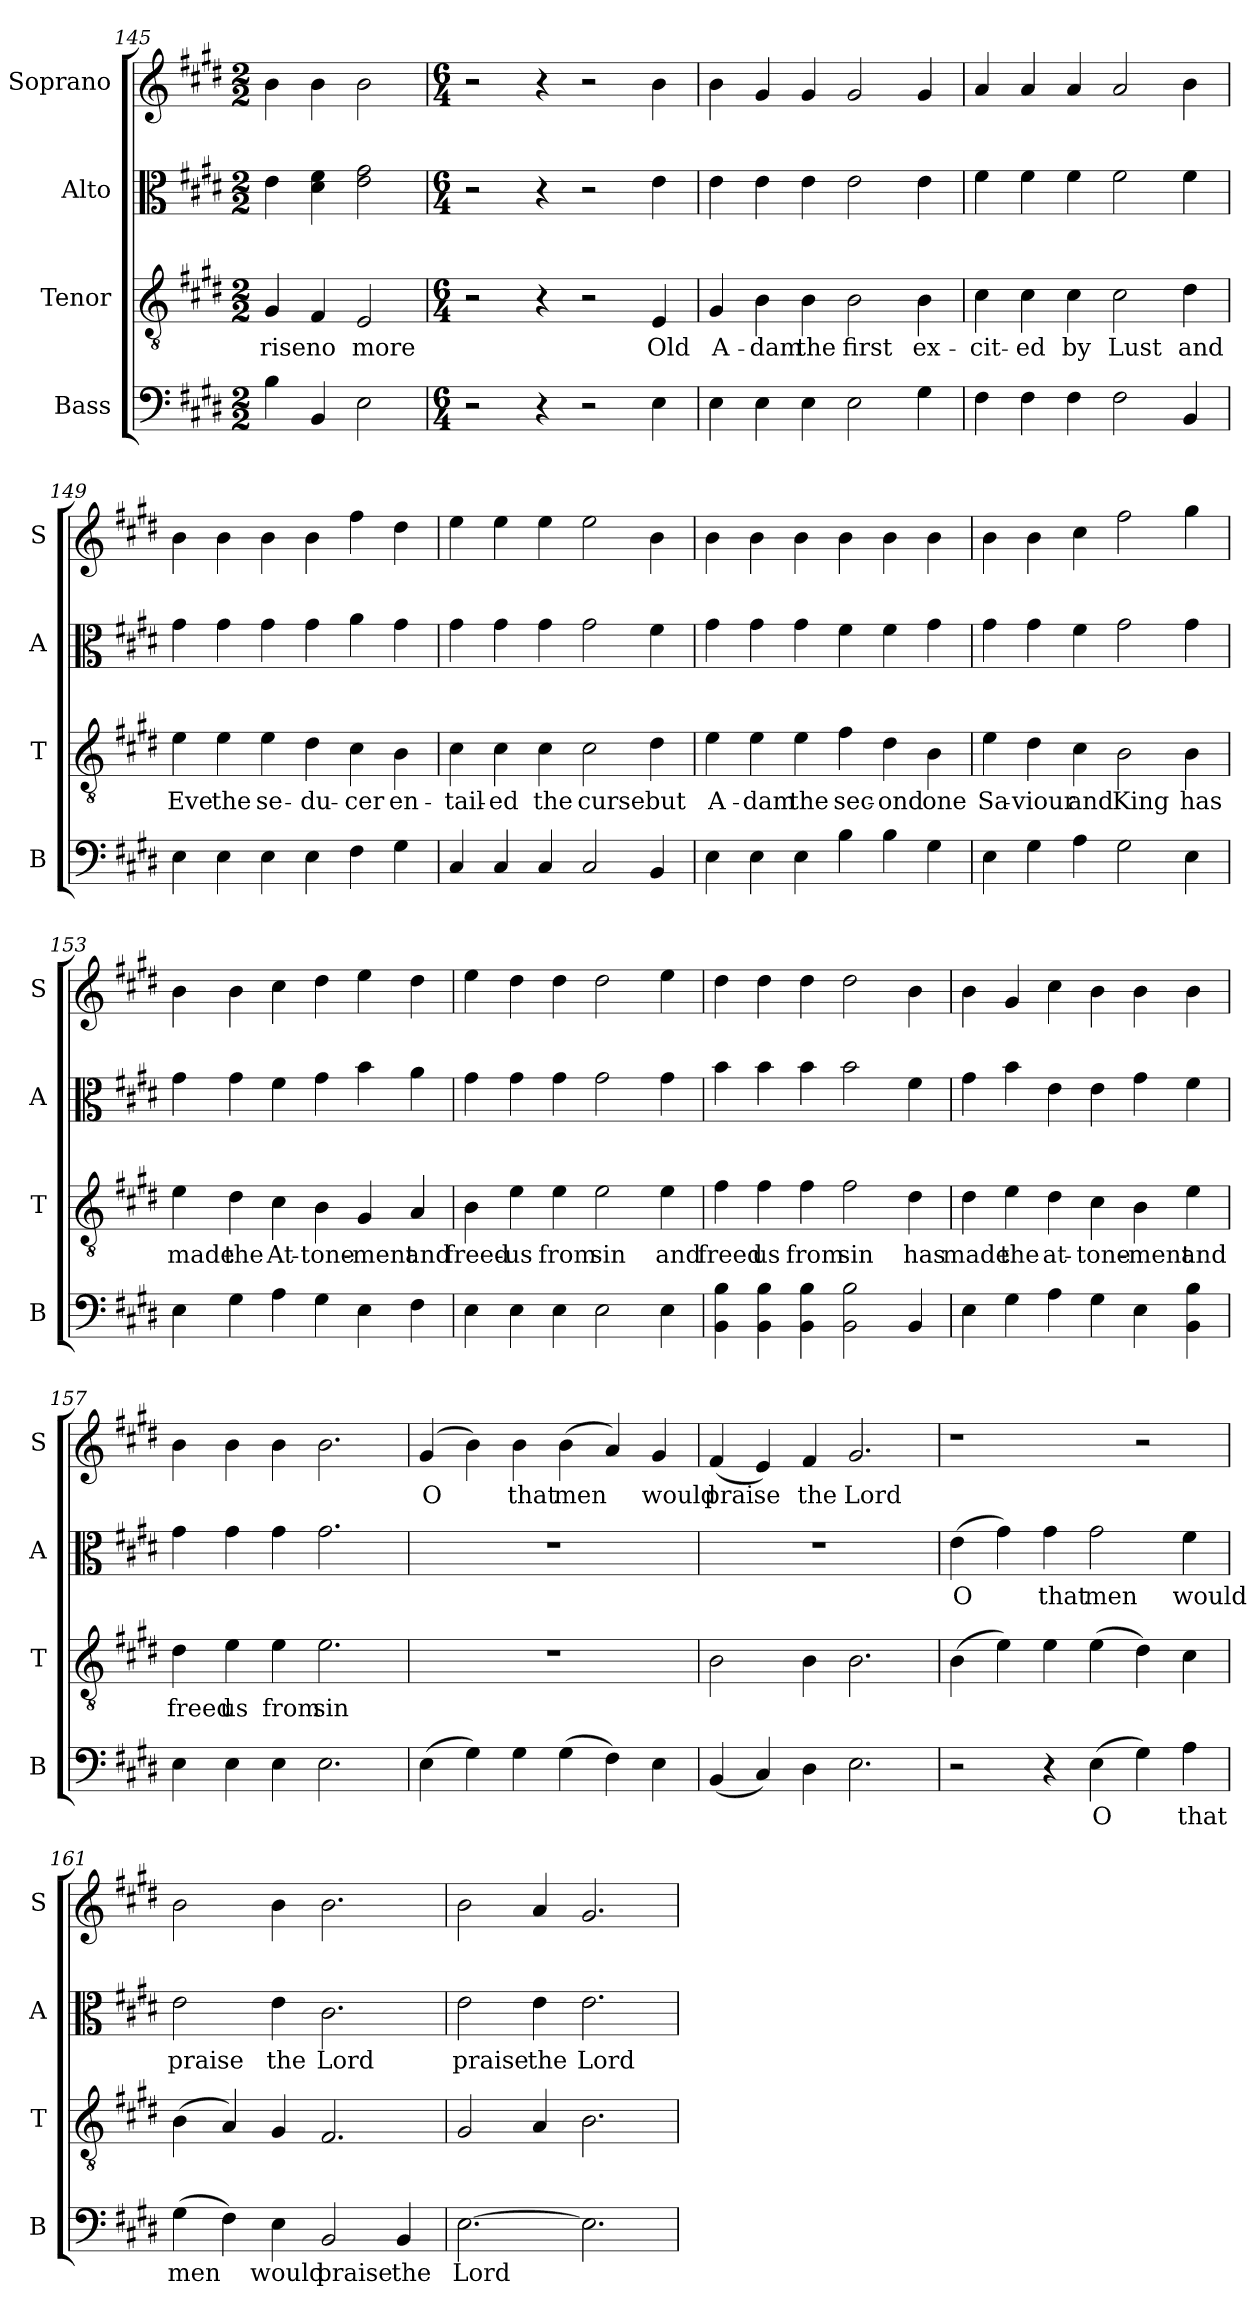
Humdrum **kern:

**kern	**text	**kern	**text	**kern	**text	**kern	**text
*part4	*part4	*part3	*part3	*part2	*part2	*part1	*part1
*staff4	*staff4	*staff3	*staff3	*staff2	*staff2	*staff1	*staff1
*I"Bass	*	*I"Tenor	*	*I"Alto	*	*I"Soprano	*
*I'B	*	*I'T	*	*I'A	*	*I'S	*
!!LO:PB:g=z
*clefF4	*	*clefGv2	*	*clefC3	*	*clefG2	*
*k[f#c#g#d#]	*	*k[f#c#g#d#]	*	*k[f#c#g#d#]	*	*k[f#c#g#d#]	*
*E:	*	*E:	*	*E:	*	*E:	*
*M2/2	*	*M2/2	*	*M2/2	*	*M2/2	*
=145	=145	=145	=145	=145	=145	=145	=145
4B\	.	4G#/	rise	4e\	.	4b\	.
4BB/	.	4F#/	no	4d#\ 4f#\	.	4b\	.
2E\	.	2E/	more	2e\ 2g#\	.	2b\	.
=146	=146	=146	=146	=146	=146	=146	=146
*M6/4	*	*M6/4	*	*M6/4	*	*M6/4	*
2r	.	2r	.	2r	.	2r	.
4r	.	4r	.	4r	.	4r	.
2r	.	2r	.	2r	.	2r	.
4E\	.	4E/	Old	4e\	.	4b\	.
=147	=147	=147	=147	=147	=147	=147	=147
4E\	.	4G#/	A-	4e\	.	4b\	.
4E\	.	4B\	-dam	4e\	.	4g#/	.
4E\	.	4B\	the	4e\	.	4g#/	.
2E\	.	2B\	first	2e\	.	2g#/	.
4G#\	.	4B\	ex-	4e\	.	4g#/	.
=148	=148	=148	=148	=148	=148	=148	=148
4F#\	.	4c#\	-cit-	4f#\	.	4a/	.
4F#\	.	4c#\	-ed	4f#\	.	4a/	.
4F#\	.	4c#\	by	4f#\	.	4a/	.
2F#\	.	2c#\	Lust	2f#\	.	2a/	.
4BB/	.	4d#\	and	4f#\	.	4b\	.
!!LO:PB:g=z
=149	=149	=149	=149	=149	=149	=149	=149
4E\	.	4e\	Eve	4g#\	.	4b\	.
4E\	.	4e\	the	4g#\	.	4b\	.
4E\	.	4e\	se-	4g#\	.	4b\	.
4E\	.	4d#\	-du-	4g#\	.	4b\	.
4F#\	.	4c#\	-cer	4a\	.	4ff#\	.
4G#\	.	4B\	en-	4g#\	.	4dd#\	.
!!LO:PB:g=z
=150	=150	=150	=150	=150	=150	=150	=150
4C#/	.	4c#\	-tail-	4g#\	.	4ee\	.
4C#/	.	4c#\	-ed	4g#\	.	4ee\	.
4C#/	.	4c#\	the	4g#\	.	4ee\	.
2C#/	.	2c#\	curse	2g#\	.	2ee\	.
4BB/	.	4d#\	but	4f#\	.	4b\	.
=151	=151	=151	=151	=151	=151	=151	=151
4E\	.	4e\	A-	4g#\	.	4b\	.
4E\	.	4e\	-dam	4g#\	.	4b\	.
4E\	.	4e\	the	4g#\	.	4b\	.
4B\	.	4f#\	sec-	4f#\	.	4b\	.
4B\	.	4d#\	-ond	4f#\	.	4b\	.
4G#\	.	4B\	one	4g#\	.	4b\	.
=152	=152	=152	=152	=152	=152	=152	=152
4E\	.	4e\	Sa-	4g#\	.	4b\	.
4G#\	.	4d#\	-viour	4g#\	.	4b\	.
4A\	.	4c#\	and	4f#\	.	4cc#\	.
2G#\	.	2B\	King	2g#\	.	2ff#\	.
4E\	.	4B\	has	4g#\	.	4gg#\	.
!!LO:LB:g=z
=153	=153	=153	=153	=153	=153	=153	=153
4E\	.	4e\	made	4g#\	.	4b\	.
4G#\	.	4d#\	the	4g#\	.	4b\	.
4A\	.	4c#\	At-	4f#\	.	4cc#\	.
4G#\	.	4B\	-tone-	4g#\	.	4dd#\	.
4E\	.	4G#/	-ment	4b\	.	4ee\	.
4F#\	.	4A/	and	4a\	.	4dd#\	.
=154	=154	=154	=154	=154	=154	=154	=154
4E\	.	4B\	freed-	4g#\	.	4ee\	.
4E\	.	4e\	-us	4g#\	.	4dd#\	.
4E\	.	4e\	from	4g#\	.	4dd#\	.
2E\	.	2e\	sin	2g#\	.	2dd#\	.
4E\	.	4e\	and	4g#\	.	4ee\	.
!!LO:PB:g=z
=155	=155	=155	=155	=155	=155	=155	=155
4BB\ 4B\	.	4f#\	freed	4b\	.	4dd#\	.
4BB\ 4B\	.	4f#\	us	4b\	.	4dd#\	.
4BB\ 4B\	.	4f#\	from	4b\	.	4dd#\	.
2BB\ 2B\	.	2f#\	sin	2b\	.	2dd#\	.
4BB/	.	4d#\	has	4f#\	.	4b\	.
=156	=156	=156	=156	=156	=156	=156	=156
4E\	.	4d#\	made	4g#\	.	4b\	.
4G#\	.	4e\	the	4b\	.	4g#/	.
4A\	.	4d#\	at-	4e\	.	4cc#\	.
4G#\	.	4c#\	-tone-	4e\	.	4b\	.
4E\	.	4B\	-ment	4g#\	.	4b\	.
4BB\ 4B\	.	4e\	and	4f#\	.	4b\	.
=157	=157	=157	=157	=157	=157	=157	=157
4E\	.	4d#\	freed	4g#\	.	4b\	.
4E\	.	4e\	us	4g#\	.	4b\	.
4E\	.	4e\	from	4g#\	.	4b\	.
2.E\	.	2.e\	sin	2.g#\	.	2.b\	.
!!LO:PB:g=z
=158	=158	=158	=158	=158	=158	=158	=158
(4E\	.	1.r	.	1.r	.	(4g#/	O
4G#\)	.	.	.	.	.	4b\)	.
4G#\	.	.	.	.	.	4b\	that
(4G#\	.	.	.	.	.	(4b\	men
4F#\)	.	.	.	.	.	4a/)	.
4E\	.	.	.	.	.	4g#/	would
!!LO:PB:g=z
=159	=159	=159	=159	=159	=159	=159	=159
(4BB/	.	2B\	.	1.r	.	(4f#/	praise
4C#/)	.	.	.	.	.	4e/)	.
4D#\	.	4B\	.	.	.	4f#/	the
2.E\	.	2.B\	.	.	.	2.g#/	Lord
=160	=160	=160	=160	=160	=160	=160	=160
2r	.	(4B\	.	(4e\	O	1r	.
.	.	4e\)	.	4g#\)	.	.	.
4r	.	4e\	.	4g#\	that	.	.
(4E\	O	(4e\	.	2g#\	men	.	.
4G#\)	.	4d#\)	.	.	.	2r	.
4A\	that	4c#\	.	4f#\	would	.	.
=161	=161	=161	=161	=161	=161	=161	=161
(4G#\	men	(4B\	.	2e\	praise	2b\	.
4F#\)	.	4A/)	.	.	.	.	.
4E\	would	4G#/	.	4e\	the	4b\	.
2BB/	praise	2.F#/	.	2.c#\	Lord	2.b\	.
4BB/	the	.	.	.	.	.	.
!!LO:PB:g=z
=162	=162	=162	=162	=162	=162	=162	=162
[2.E\	Lord	2G#/	.	2e\	praise	2b\	.
.	.	4A/	.	4e\	the	4a/	.
2.E\]	.	2.B\	.	2.e\	Lord	2.g#/	.
=	=	=	=	=	=	=	=
*-	*-	*-	*-	*-	*-	*-	*-
